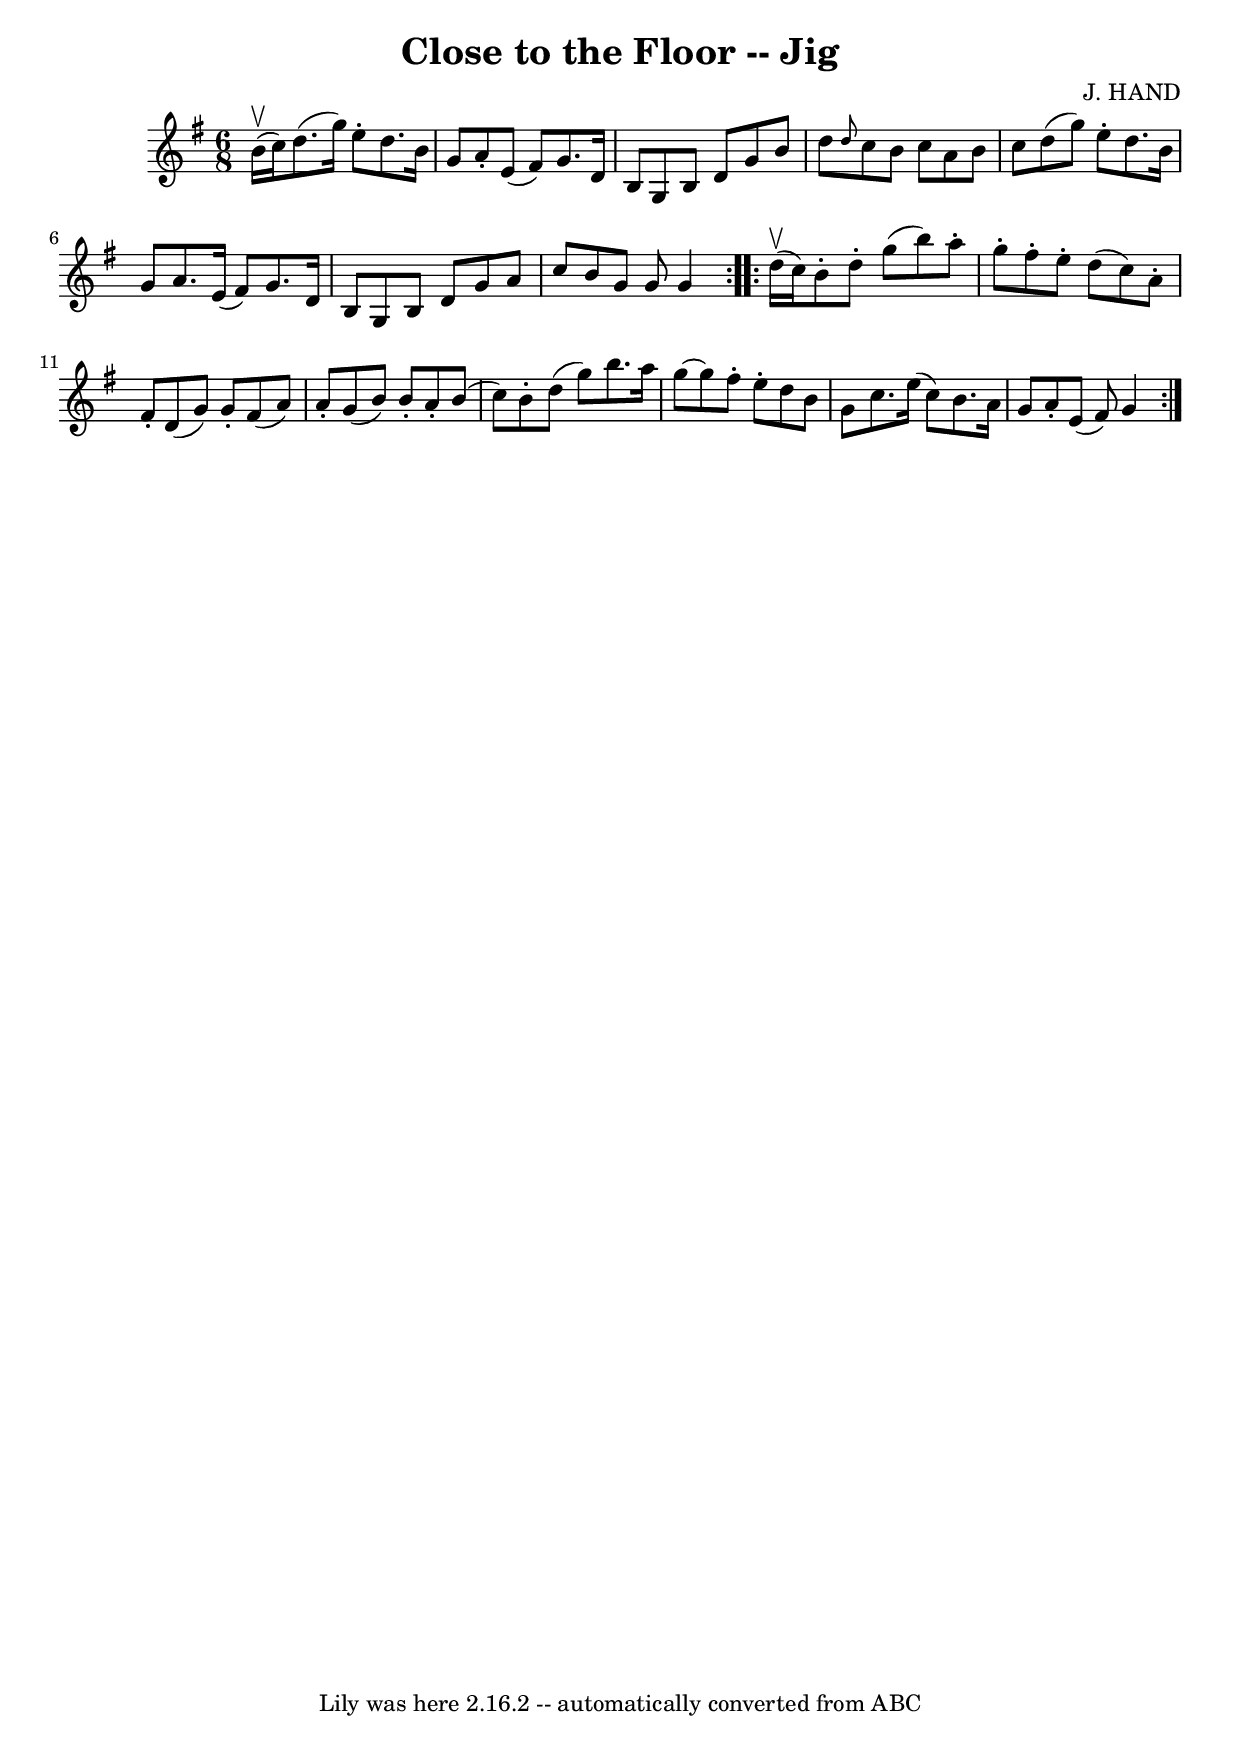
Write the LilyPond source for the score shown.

\version "2.7.40"
\include "Mammoth.ily"
\header {
	book = "Ryan's Mammoth Collection"
	composer = "J. HAND"
	crossRefNumber = "1"
	footnotes = "\\\\86 441"
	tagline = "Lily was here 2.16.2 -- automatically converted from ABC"
	title = "Close to the Floor -- Jig"
}
voicedefault =  {
\set Score.defaultBarType = "empty"

\repeat volta 2 {
\time 6/8 \key g \major b'16^\upbow(c''16) |
 d''8. (
g''16) e''8 -. d''8. b'16 g'8    |
 a'8 -. e'8 (fis'8 
) g'8. d'16 b8    |
 g8 b8 d'8 g'8 b'8 d''8    
|
 \grace { d''8  } c''8 b'8 c''8 a'8 b'8 c''8    
|
 d''8 (g''8) e''8 -. d''8. b'16 g'8    |
   
a'8. e'16 (fis'8) g'8. d'16 b8    |
 g8 b8 d'8   
 g'8 a'8 c''8    |
 b'8 g'8 g'8 g'4  }     
\repeat volta 2 { d''16^\upbow(c''16) |
 b'8 -. d''8 -.   
g''8 (b''8) a''8 -. g''8 -.   |
 fis''8 -. e''8 -. d''8 (
 c''8) a'8 -. fis'8 -.   |
 d'8 (g'8) g'8 -. fis'8 (
 a'8) a'8 -.   |
 g'8 (b'8) b'8 -. a'8 -. b'8 (c''8 
)   |
 b'8 -. d''8 (g''8) b''8. a''16 g''8   ~    
|
 g''8 fis''8 -. e''8 -. d''8 b'8 g'8    |
 c''8. 
 e''16 (c''8) b'8. a'16 g'8    |
 a'8 -. e'8 (
fis'8) g'4  }   
}

\score{
    <<

	\context Staff="default"
	{
	    \voicedefault 
	}

    >>
	\layout {
	}
	\midi {}
}
